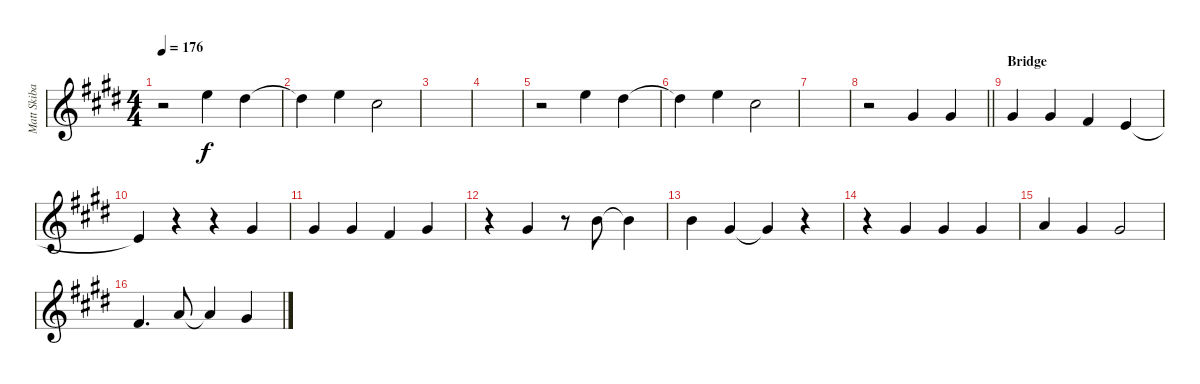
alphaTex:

\track ("Matt Skiba - Vocals" "Matt Skiba") {instrument distortionguitar}
\staff {score}
\tuning (E4 B3 G3 D3 A2 E2) {hide}
\ts (4 4)
\tempo 176
\clef g2
\ks e
r.2{dy f} 0.1.4 4.2.4 |
4.2{t}.4 0.1.4 2.2.2 |
|
|
r.2 0.1.4 4.2.4 |
4.2{t}.4 0.1.4 2.2.2 |
|
\barLineRight lightlight
r.2 1.3.4 1.3.4 |
\section ("" "Bridge")
1.3.4 1.3.4 4.4.4 2.4.4 |
2.4{t}.4 r.4 r.4 6.4.4 |
1.3.4 1.3.4 4.4.4 1.3.4 |
r.4 6.4.4 r.8 0.2.8 0.2{t}.4 |
0.2.4 1.3.4 1.3{t}.4 r.4 |
r.4 1.3.4 1.3.4 1.3.4 |
2.3.4 6.4.4 1.3.2 |
4.4.4{d} 2.3.8 2.3{t}.4 1.3.4
